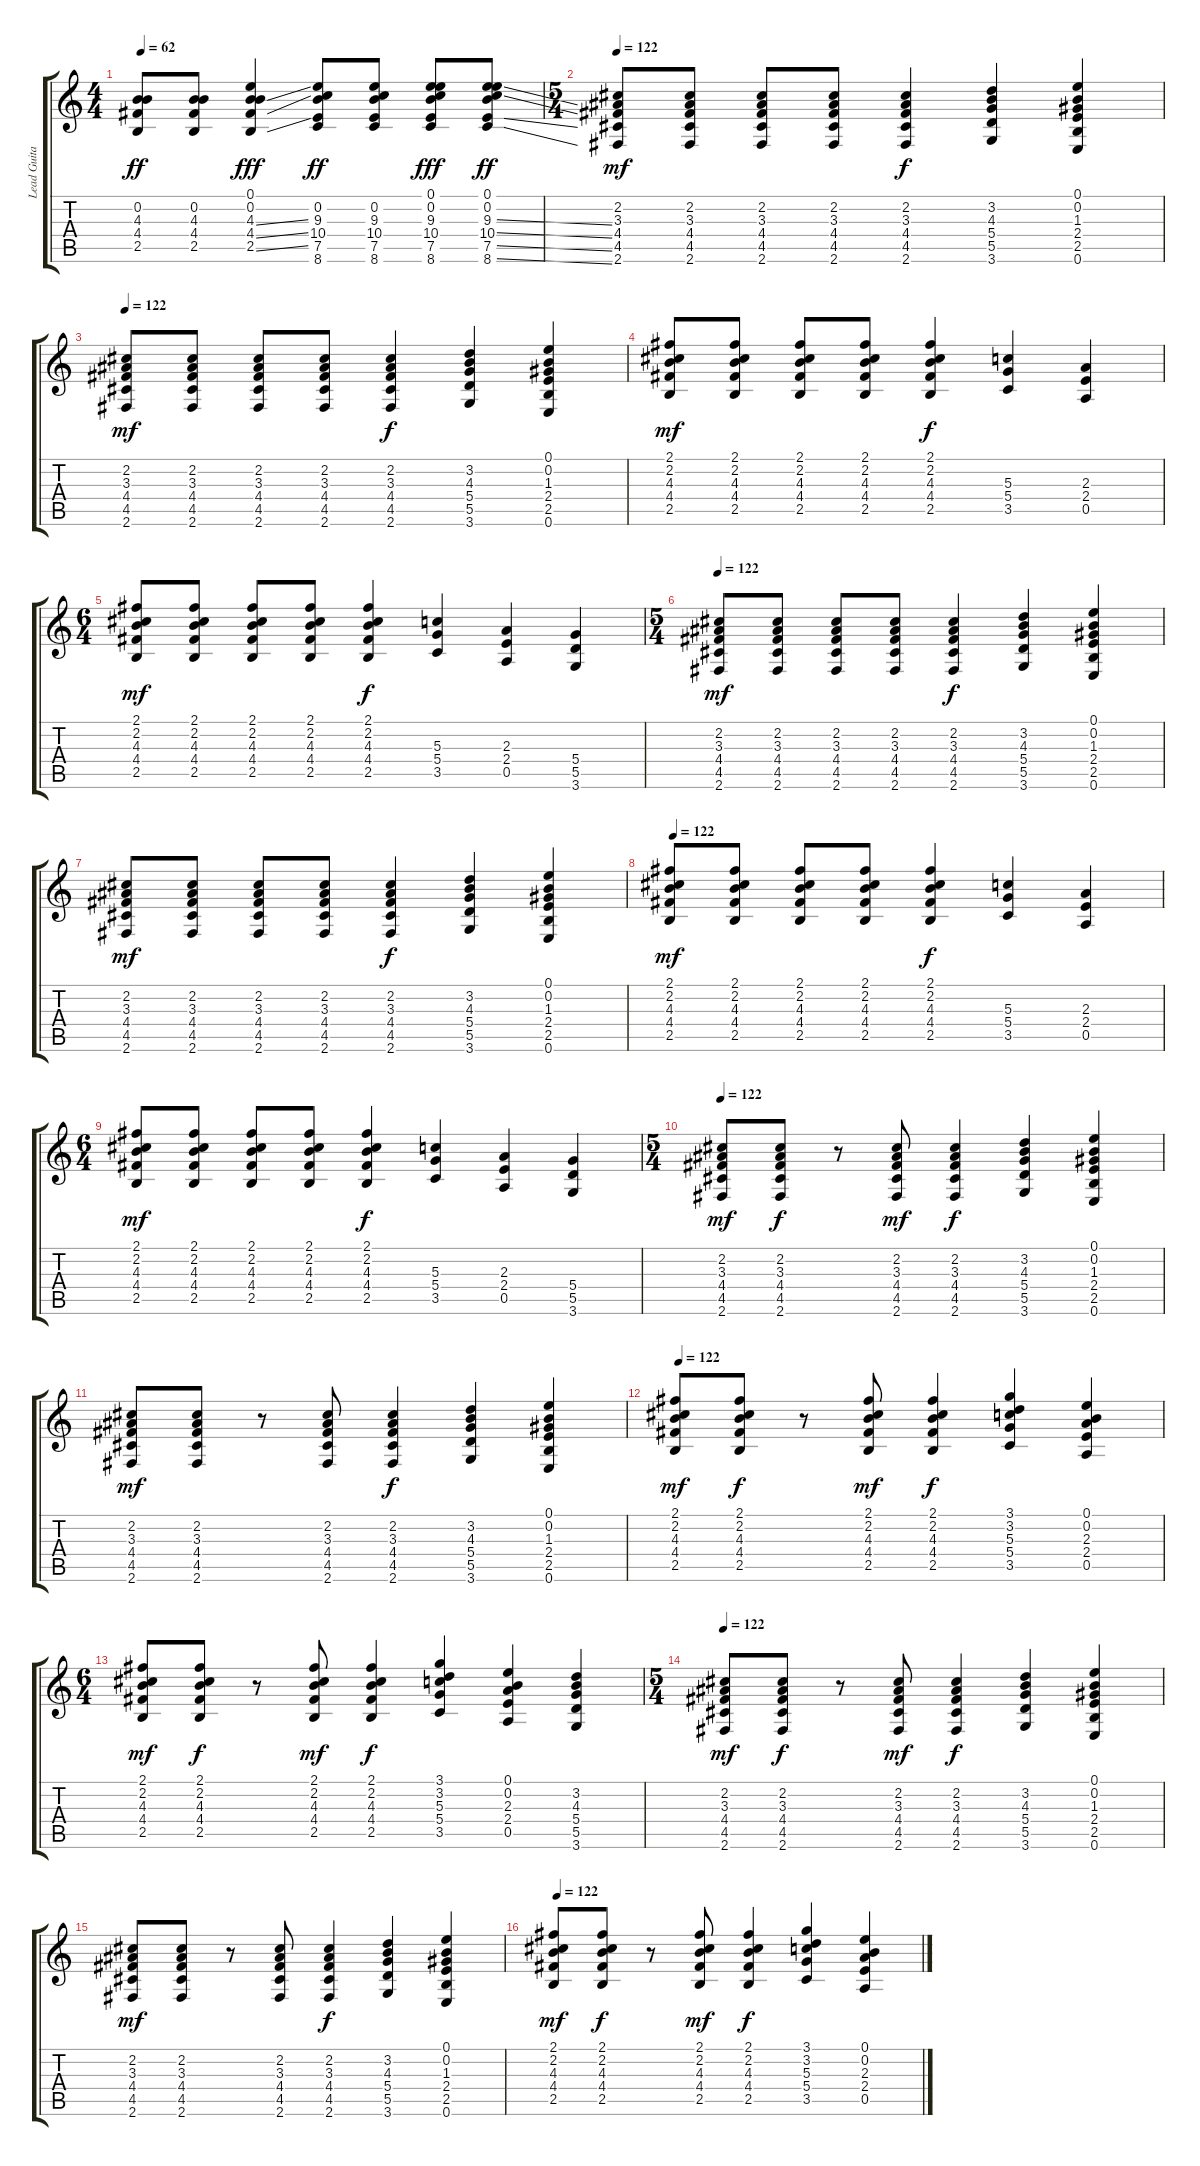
\track ("Lead Guitar" "Lead Guita") {instrument overdrivenguitar}
\staff {score tabs}
\tuning (E4 B3 G3 D3 A2 E2) {hide}
\ts (4 4)
\tempo 62
\clef g2
\ks c
(0.2 4.3 4.4 2.5).8{dy ff} (0.2 4.3 4.4 2.5).8 (0.1 0.2 4.3{ss} 4.4{ss} 2.5{ss}).4{dy fff} (0.2 9.3 10.4 7.5 8.6).8{dy ff} (0.2 9.3 10.4 7.5 8.6).8 (0.1 0.2 9.3 10.4 7.5 8.6).8{dy fff} (0.1 0.2 9.3{ss} 10.4{ss} 7.5{ss} 8.6{ss}).8{dy ff} |
\ts (5 4)
\tempo 122
(2.2 3.3 4.4 4.5 2.6).8{dy mf} (2.2 3.3 4.4 4.5 2.6).8 (2.2 3.3 4.4 4.5 2.6).8 (2.2 3.3 4.4 4.5 2.6).8 (2.2 3.3 4.4 4.5 2.6).4{dy f} (3.2 4.3 5.4 5.5 3.6).4 (0.1 0.2 1.3 2.4 2.5 0.6).4 |
\tempo 122
(2.2 3.3 4.4 4.5 2.6).8{dy mf} (2.2 3.3 4.4 4.5 2.6).8 (2.2 3.3 4.4 4.5 2.6).8 (2.2 3.3 4.4 4.5 2.6).8 (2.2 3.3 4.4 4.5 2.6).4{dy f} (3.2 4.3 5.4 5.5 3.6).4 (0.1 0.2 1.3 2.4 2.5 0.6).4 |
(2.1 2.2 4.3 4.4 2.5).8{dy mf} (2.1 2.2 4.3 4.4 2.5).8 (2.1 2.2 4.3 4.4 2.5).8 (2.1 2.2 4.3 4.4 2.5).8 (2.1 2.2 4.3 4.4 2.5).4{dy f} (5.3 5.4 3.5).4 (2.3 2.4 0.5).4 |
\ts (6 4)
(2.1 2.2 4.3 4.4 2.5).8{dy mf} (2.1 2.2 4.3 4.4 2.5).8 (2.1 2.2 4.3 4.4 2.5).8 (2.1 2.2 4.3 4.4 2.5).8 (2.1 2.2 4.3 4.4 2.5).4{dy f} (5.3 5.4 3.5).4 (2.3 2.4 0.5).4 (5.4 5.5 3.6).4 |
\ts (5 4)
\tempo 122
(2.2 3.3 4.4 4.5 2.6).8{dy mf} (2.2 3.3 4.4 4.5 2.6).8 (2.2 3.3 4.4 4.5 2.6).8 (2.2 3.3 4.4 4.5 2.6).8 (2.2 3.3 4.4 4.5 2.6).4{dy f} (3.2 4.3 5.4 5.5 3.6).4 (0.1 0.2 1.3 2.4 2.5 0.6).4 |
(2.2 3.3 4.4 4.5 2.6).8{dy mf} (2.2 3.3 4.4 4.5 2.6).8 (2.2 3.3 4.4 4.5 2.6).8 (2.2 3.3 4.4 4.5 2.6).8 (2.2 3.3 4.4 4.5 2.6).4{dy f} (3.2 4.3 5.4 5.5 3.6).4 (0.1 0.2 1.3 2.4 2.5 0.6).4 |
\tempo 122
(2.1 2.2 4.3 4.4 2.5).8{dy mf} (2.1 2.2 4.3 4.4 2.5).8 (2.1 2.2 4.3 4.4 2.5).8 (2.1 2.2 4.3 4.4 2.5).8 (2.1 2.2 4.3 4.4 2.5).4{dy f} (5.3 5.4 3.5).4 (2.3 2.4 0.5).4 |
\ts (6 4)
(2.1 2.2 4.3 4.4 2.5).8{dy mf} (2.1 2.2 4.3 4.4 2.5).8 (2.1 2.2 4.3 4.4 2.5).8 (2.1 2.2 4.3 4.4 2.5).8 (2.1 2.2 4.3 4.4 2.5).4{dy f} (5.3 5.4 3.5).4 (2.3 2.4 0.5).4 (5.4 5.5 3.6).4 |
\ts (5 4)
\tempo 122
(2.2 3.3 4.4 4.5 2.6).8{dy mf} (2.2 3.3 4.4 4.5 2.6).8{dy f} r.8 (2.2 3.3 4.4 4.5 2.6).8{dy mf} (2.2 3.3 4.4 4.5 2.6).4{dy f} (3.2 4.3 5.4 5.5 3.6).4 (0.1 0.2 1.3 2.4 2.5 0.6).4 |
(2.2 3.3 4.4 4.5 2.6).8{dy mf} (2.2 3.3 4.4 4.5 2.6).8 r.8 (2.2 3.3 4.4 4.5 2.6).8 (2.2 3.3 4.4 4.5 2.6).4{dy f} (3.2 4.3 5.4 5.5 3.6).4 (0.1 0.2 1.3 2.4 2.5 0.6).4 |
\tempo 122
(2.1 2.2 4.3 4.4 2.5).8{dy mf} (2.1 2.2 4.3 4.4 2.5).8{dy f} r.8 (2.1 2.2 4.3 4.4 2.5).8{dy mf} (2.1 2.2 4.3 4.4 2.5).4{dy f} (3.1 3.2 5.3 5.4 3.5).4 (0.1 0.2 2.3 2.4 0.5).4 |
\ts (6 4)
(2.1 2.2 4.3 4.4 2.5).8{dy mf} (2.1 2.2 4.3 4.4 2.5).8{dy f} r.8 (2.1 2.2 4.3 4.4 2.5).8{dy mf} (2.1 2.2 4.3 4.4 2.5).4{dy f} (3.1 3.2 5.3 5.4 3.5).4 (0.1 0.2 2.3 2.4 0.5).4 (3.2 4.3 5.4 5.5 3.6).4 |
\ts (5 4)
\tempo 122
(2.2 3.3 4.4 4.5 2.6).8{dy mf} (2.2 3.3 4.4 4.5 2.6).8{dy f} r.8 (2.2 3.3 4.4 4.5 2.6).8{dy mf} (2.2 3.3 4.4 4.5 2.6).4{dy f} (3.2 4.3 5.4 5.5 3.6).4 (0.1 0.2 1.3 2.4 2.5 0.6).4 |
(2.2 3.3 4.4 4.5 2.6).8{dy mf} (2.2 3.3 4.4 4.5 2.6).8 r.8 (2.2 3.3 4.4 4.5 2.6).8 (2.2 3.3 4.4 4.5 2.6).4{dy f} (3.2 4.3 5.4 5.5 3.6).4 (0.1 0.2 1.3 2.4 2.5 0.6).4 |
\tempo 122
(2.1 2.2 4.3 4.4 2.5).8{dy mf} (2.1 2.2 4.3 4.4 2.5).8{dy f} r.8 (2.1 2.2 4.3 4.4 2.5).8{dy mf} (2.1 2.2 4.3 4.4 2.5).4{dy f} (3.1 3.2 5.3 5.4 3.5).4 (0.1 0.2 2.3 2.4 0.5).4
